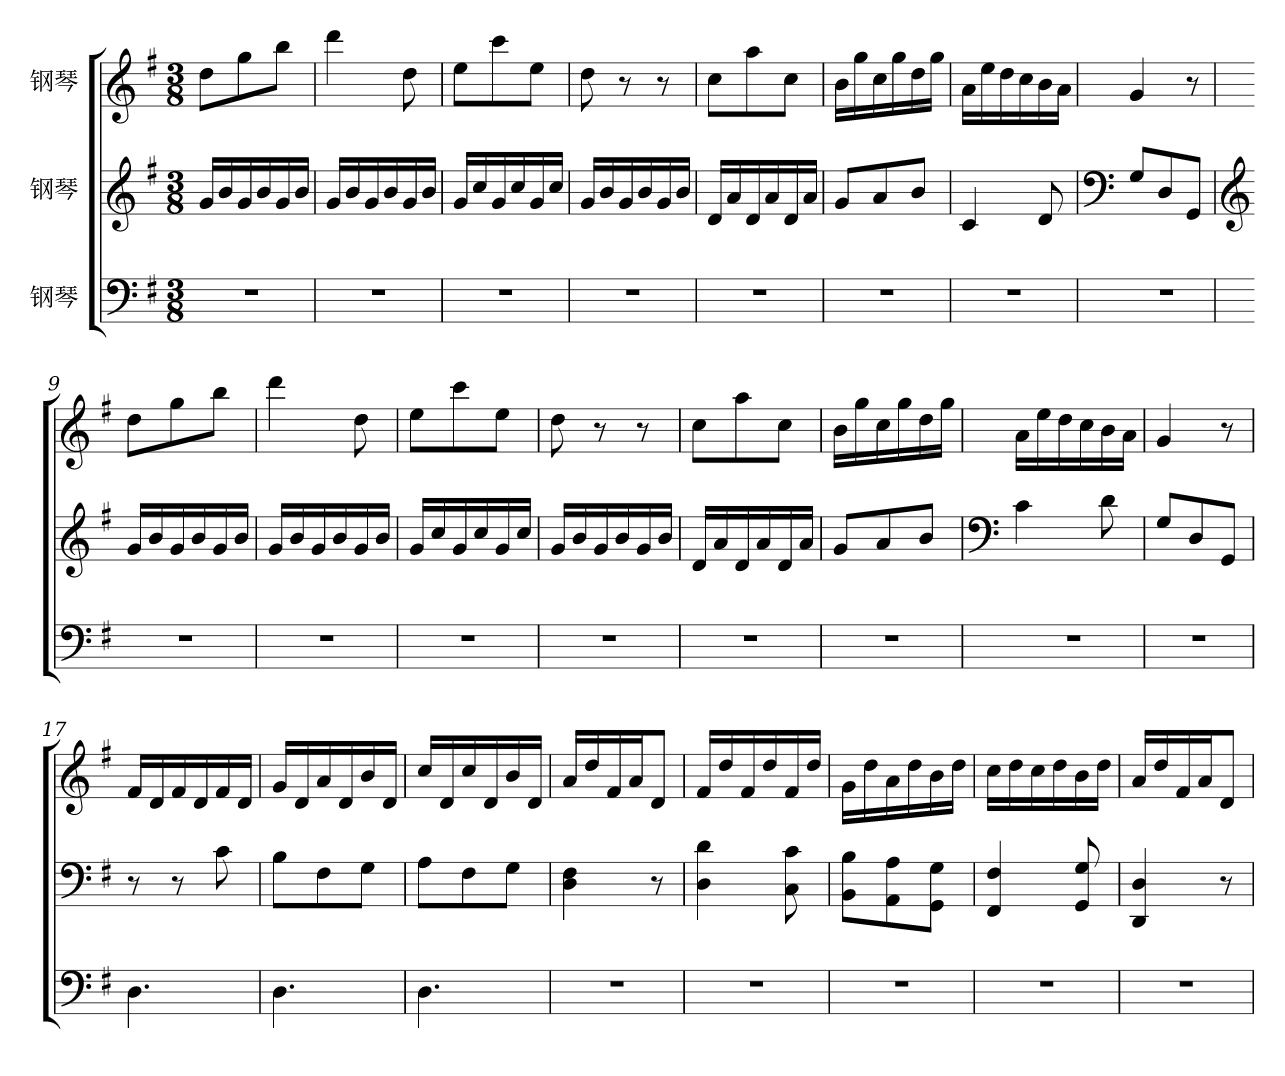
**kern	**kern	**kern
*part3	*part2	*part1
*staff3	*staff2	*staff1
*I"钢琴	*I"钢琴	*I"钢琴
*clefF4	*clefG2	*clefG2
*k[f#]	*k[f#]	*k[f#]
*M3/8	*M3/8	*M3/8
*MM130	*MM130	*MM130
=1	=1	=1
4.r	16g/LL	8dd\L
.	16b/	.
.	16g/	8gg\
.	16b/	.
.	16g/	8bb\J
.	16b/JJ	.
=2	=2	=2
4.r	16g/LL	4ddd\
.	16b/	.
.	16g/	.
.	16b/	.
.	16g/	8dd\
.	16b/JJ	.
=3	=3	=3
4.r	16g/LL	8ee\L
.	16cc/	.
.	16g/	8ccc\
.	16cc/	.
.	16g/	8ee\J
.	16cc/JJ	.
=4	=4	=4
4.r	16g/LL	8dd\
.	16b/	.
.	16g/	8r
.	16b/	.
.	16g/	8r
.	16b/JJ	.
=5	=5	=5
4.r	16d/LL	8cc\L
.	16a/	.
.	16d/	8aa\
.	16a/	.
.	16d/	8cc\J
.	16a/JJ	.
=6	=6	=6
4.r	8g/L	16b\LL
.	.	16gg\
.	8a/	16cc\
.	.	16gg\
.	8b/J	16dd\
.	.	16gg\JJ
!!LO:LB:g=z
=7	=7	=7
4.r	4c/	16a\LL
.	.	16ee\
.	.	16dd\
.	.	16cc\
.	8d/	16b\
.	.	16a\JJ
=8	=8	=8
*	*clefF4	*
4.r	8G/L	4g/
.	8D/	.
.	8GG/J	8r
=9	=9	=9
*	*clefG2	*
4.r	16g/LL	8dd\L
.	16b/	.
.	16g/	8gg\
.	16b/	.
.	16g/	8bb\J
.	16b/JJ	.
=10	=10	=10
4.r	16g/LL	4ddd\
.	16b/	.
.	16g/	.
.	16b/	.
.	16g/	8dd\
.	16b/JJ	.
=11	=11	=11
4.r	16g/LL	8ee\L
.	16cc/	.
.	16g/	8ccc\
.	16cc/	.
.	16g/	8ee\J
.	16cc/JJ	.
=12	=12	=12
4.r	16g/LL	8dd\
.	16b/	.
.	16g/	8r
.	16b/	.
.	16g/	8r
.	16b/JJ	.
!!LO:LB:g=z
=13	=13	=13
4.r	16d/LL	8cc\L
.	16a/	.
.	16d/	8aa\
.	16a/	.
.	16d/	8cc\J
.	16a/JJ	.
=14	=14	=14
4.r	8g/L	16b\LL
.	.	16gg\
.	8a/	16cc\
.	.	16gg\
.	8b/J	16dd\
.	.	16gg\JJ
=15	=15	=15
*	*clefF4	*
4.r	4c\	16a\LL
.	.	16ee\
.	.	16dd\
.	.	16cc\
.	8d\	16b\
.	.	16a\JJ
=16	=16	=16
4.r	8G/L	4g/
.	8D/	.
.	8GG/J	8r
=17	=17	=17
4.D\	8r	16f#/LL
.	.	16d/
.	8r	16f#/
.	.	16d/
.	8c\	16f#/
.	.	16d/JJ
=18	=18	=18
4.D\	8B\L	16g/LL
.	.	16d/
.	8F#\	16a/
.	.	16d/
.	8G\J	16b/
.	.	16d/JJ
!!LO:LB:g=z
=19	=19	=19
4.D\	8A\L	16cc/LL
.	.	16d/
.	8F#\	16cc/
.	.	16d/
.	8G\J	16b/
.	.	16d/JJ
=20	=20	=20
4.r	4D\ 4F#\	16a/LL
.	.	16dd/
.	.	16f#/
.	.	16a/J
.	8r	8d/J
=21	=21	=21
4.r	4D\ 4d\	16f#/LL
.	.	16dd/
.	.	16f#/
.	.	16dd/
.	8C\ 8c\	16f#/
.	.	16dd/JJ
=22	=22	=22
4.r	8BB\ 8B\L	16g\LL
.	.	16dd\
.	8AA\ 8A\	16a\
.	.	16dd\
.	8GG\ 8G\J	16b\
.	.	16dd\JJ
=23	=23	=23
4.r	4FF#/ 4F#/	16cc\LL
.	.	16dd\
.	.	16cc\
.	.	16dd\
.	8GG/ 8G/	16b\
.	.	16dd\JJ
=24	=24	=24
4.r	4DD/ 4D/	16a/LL
.	.	16dd/
.	.	16f#/
.	.	16a/J
.	8r	8d/J
=	=	=
*-	*-	*-
